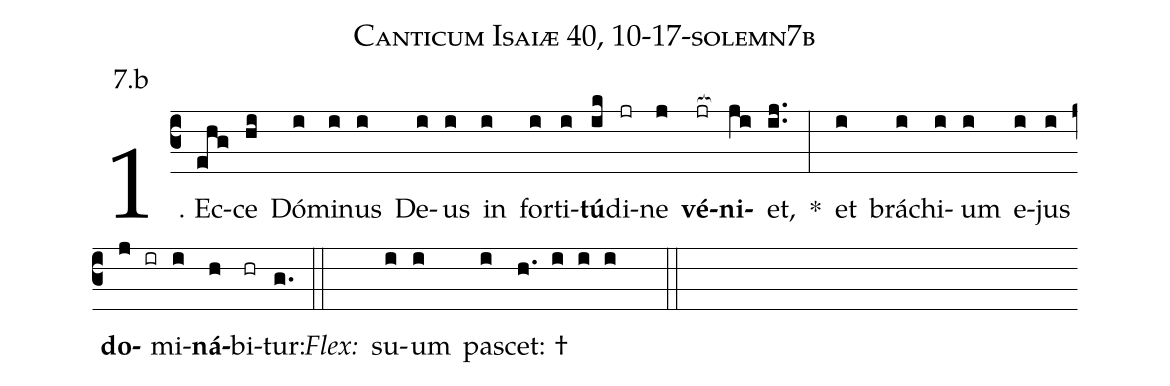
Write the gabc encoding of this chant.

name: Canticum Isaiæ 40, 10-17-solemn7b;
annotation: 7.b;
%%
(c3)1. Ec(ehg)ce(hi) Dó(i)mi(i)nus(i) De(i)us(i) in(i) for(i)ti(i)<b>tú</b>(ik)di(jr)ne(j) <b>vé</b>(jr[ocb:1{])<b>ni</b>(ji[ocb:0}])et,(ij..) *(:) et(i) brá(i)chi(i)um(i) e(i)jus(i) <b>do</b>(j ir)mi(i)<b>ná</b>(h)bi(hr)tur:(g.) (::)
<i>Flex:</i>()  su(i)um(i) pa(i)scet: †(h. i i i  ::)
